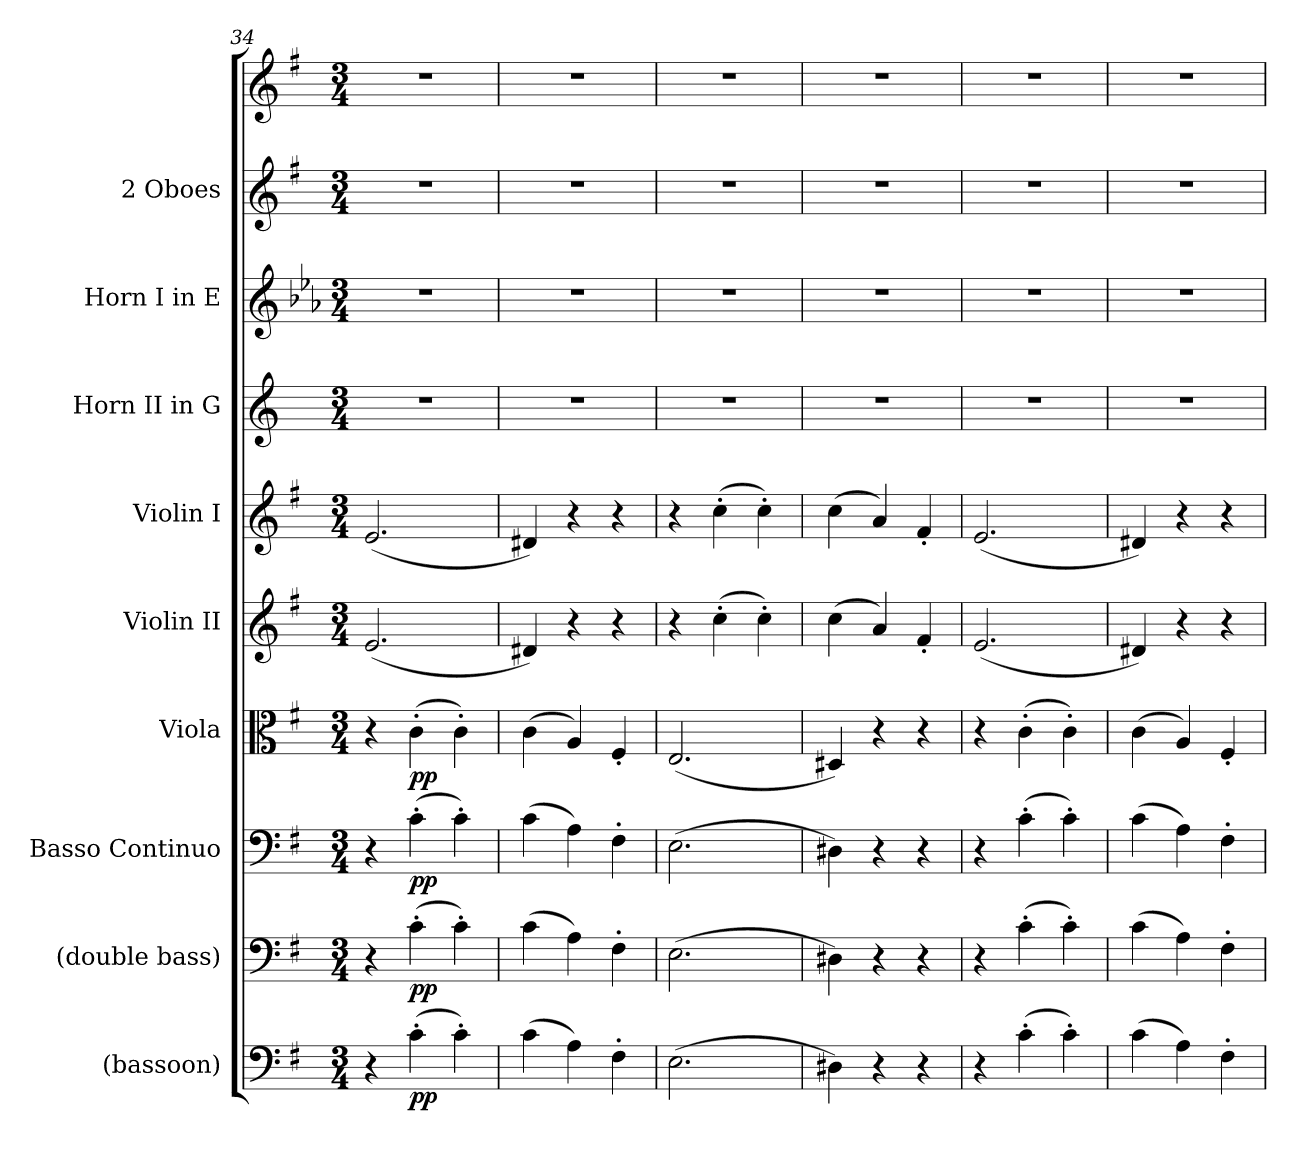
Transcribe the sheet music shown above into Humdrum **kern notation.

**kern	**dynam	**kern	**dynam	**kern	**dynam	**kern	**dynam	**kern	**kern	**kern	**kern	**kern	**kern
*part9	*part9	*part8	*part8	*part7	*part7	*part6	*part6	*part5	*part4	*part3	*part2	*part1	*part1
*staff10	*staff10	*staff9	*staff9	*staff8	*staff8	*staff7	*staff7	*staff6	*staff5	*staff4	*staff3	*staff2	*staff1
*I"(bassoon)	*	*I"(double bass)	*	*I"Basso Continuo	*	*I"Viola	*	*I"Violin II	*I"Violin I	*I"Horn II in G	*I"Horn I in E	*I"2 Oboes	*
*I'Bsn	*	*	*	*	*	*	*	*	*	*I'Hn	*I'Hn	*I'Ob	*
*clefF4	*	*clefF4	*	*clefF4	*	*clefC3	*	*clefG2	*clefG2	*clefG2	*clefG2	*clefG2	*clefG2
*	*	*ITrd7c12	*	*	*	*	*	*	*	*ITrd3c5	*ITrd5c8	*	*
*k[f#]	*	*k[f#]	*	*k[f#]	*	*k[f#]	*	*k[f#]	*k[f#]	*k[f#]	*k[f#]	*k[f#]	*k[f#]
*M3/4	*	*M3/4	*	*M3/4	*	*M3/4	*	*M3/4	*M3/4	*M3/4	*M3/4	*M3/4	*M3/4
=34	=34	=34	=34	=34	=34	=34	=34	=34	=34	=34	=34	=34	=34
4r	.	4r	.	4r	.	4r	.	(<2.e/	(<2.e/	2.r	2.r	2.r	2.r
!	!LO:DY:b	!	!LO:DY:b	!	!LO:DY:b	!	!LO:DY:b	!	!	!	!	!	!
(>4c'\	pp	(>4C'\	pp	(>4c'\	pp	(>4c'\	pp	.	.	.	.	.	.
4c'\)	.	4C'\)	.	4c'\)	.	4c'\)	.	.	.	.	.	.	.
=35	=35	=35	=35	=35	=35	=35	=35	=35	=35	=35	=35	=35	=35
(>4c\	.	(>4C\	.	(>4c\	.	(>4c\	.	4d#X/)	4d#X/)	2.r	2.r	2.r	2.r
4A\)	.	4AA\)	.	4A\)	.	4A/)	.	4r	4r	.	.	.	.
4F#'\	.	4FF#'\	.	4F#'\	.	4F#'/	.	4r	4r	.	.	.	.
=36	=36	=36	=36	=36	=36	=36	=36	=36	=36	=36	=36	=36	=36
(>2.E\	.	(>2.EE\	.	(>2.E\	.	(<2.E/	.	4r	4r	2.r	2.r	2.r	2.r
.	.	.	.	.	.	.	.	(>4cc'\	(>4cc'\	.	.	.	.
.	.	.	.	.	.	.	.	4cc'\)	4cc'\)	.	.	.	.
=37	=37	=37	=37	=37	=37	=37	=37	=37	=37	=37	=37	=37	=37
4D#X\)	.	4DD#X\)	.	4D#X\)	.	4D#X/)	.	(>4cc\	(>4cc\	2.r	2.r	2.r	2.r
4r	.	4r	.	4r	.	4r	.	4a/)	4a/)	.	.	.	.
4r	.	4r	.	4r	.	4r	.	4f#'/	4f#'/	.	.	.	.
=38	=38	=38	=38	=38	=38	=38	=38	=38	=38	=38	=38	=38	=38
4r	.	4r	.	4r	.	4r	.	(<2.e/	(<2.e/	2.r	2.r	2.r	2.r
(>4c'\	.	(>4C'\	.	(>4c'\	.	(>4c'\	.	.	.	.	.	.	.
4c'\)	.	4C'\)	.	4c'\)	.	4c'\)	.	.	.	.	.	.	.
!!LO:PB:g=z
=39	=39	=39	=39	=39	=39	=39	=39	=39	=39	=39	=39	=39	=39
(>4c\	.	(>4C\	.	(>4c\	.	(>4c\	.	4d#X/)	4d#X/)	2.r	2.r	2.r	2.r
4A\)	.	4AA\)	.	4A\)	.	4A/)	.	4r	4r	.	.	.	.
4F#'\	.	4FF#'\	.	4F#'\	.	4F#'/	.	4r	4r	.	.	.	.
=	=	=	=	=	=	=	=	=	=	=	=	=	=
*-	*-	*-	*-	*-	*-	*-	*-	*-	*-	*-	*-	*-	*-
